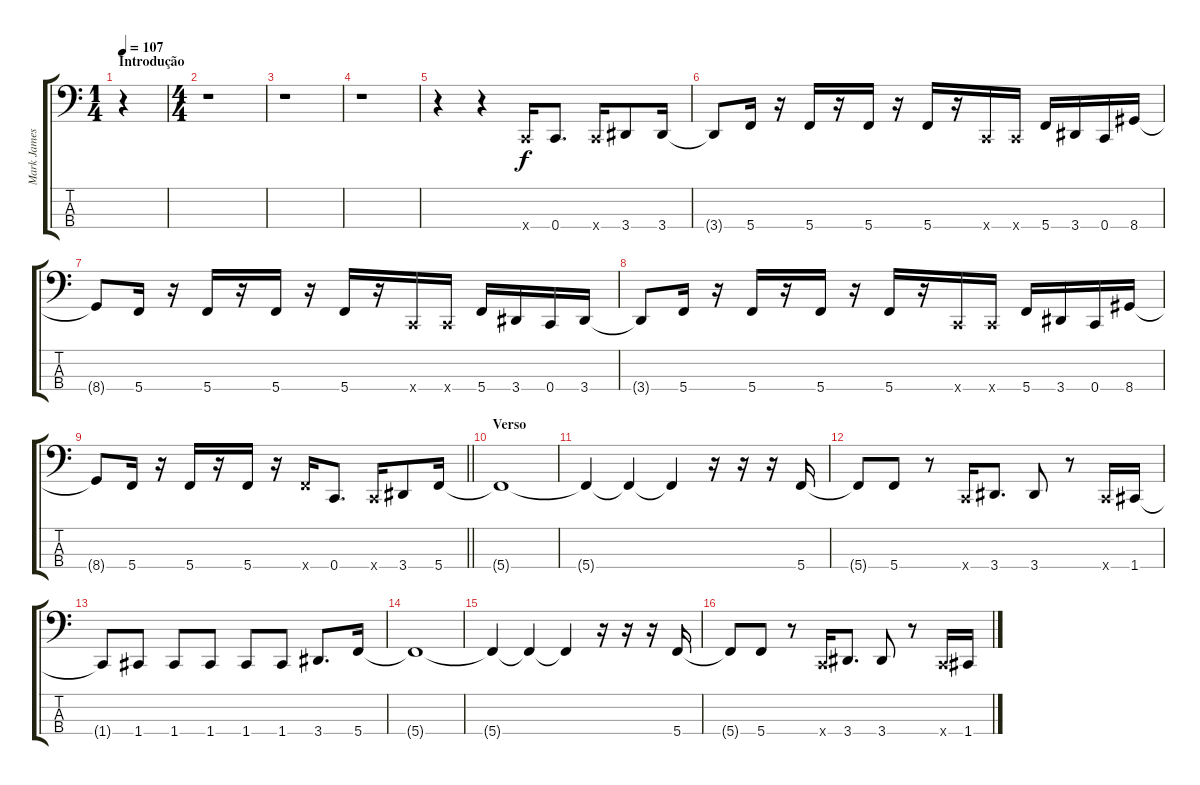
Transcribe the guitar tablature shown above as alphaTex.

\track ("Mark James" "Mark James") {instrument electricbasspick}
\staff {score tabs}
\tuning (F2 C2 G1 C1) {hide}
\ts (1 4)
\section ("" "Introdução")
\tempo 107
\clef f4
\ks c
r.4{dy f instrument electricbasspick} |
\ts (4 4)
r.1 |
r.1 |
r.1 |
r.4 r.4 0.4{x}.16 0.4.8{d} 0.4{x}.16 3.4.8 3.4.16 |
3.4{t}.8 5.4.16 r.16 5.4.16 r.16 5.4.16 r.16 5.4.16 r.16 0.4{x}.16 0.4{x}.16 5.4.16 3.4.16 0.4.16 8.4.16 |
8.4{t}.8 5.4.16 r.16 5.4.16 r.16 5.4.16 r.16 5.4.16 r.16 0.4{x}.16 0.4{x}.16 5.4.16 3.4.16 0.4.16 3.4.16 |
3.4{t}.8 5.4.16 r.16 5.4.16 r.16 5.4.16 r.16 5.4.16 r.16 0.4{x}.16 0.4{x}.16 5.4.16 3.4.16 0.4.16 8.4.16 |
\barLineRight lightlight
8.4{t}.8 5.4.16 r.16 5.4.16 r.16 5.4.16 r.16 5.4{x}.16 0.4.8{d} 0.4{x}.16 3.4.8 5.4.16 |
\section ("" "Verso")
5.4{t}.1 |
5.4{t}.4 5.4{t}.4 5.4{t}.4 r.16 r.16 r.16 5.4.16 |
5.4{t}.8 5.4.8 r.8 0.4{x}.16 3.4.8{d} 3.4.8 r.8 0.4{x}.16 1.4.16 |
1.4{t}.8 1.4.8 1.4.8 1.4.8 1.4.8 1.4.8 3.4.8{d} 5.4.16 |
5.4{t}.1 |
5.4{t}.4 5.4{t}.4 5.4{t}.4 r.16 r.16 r.16 5.4.16 |
5.4{t}.8 5.4.8 r.8 0.4{x}.16 3.4.8{d} 3.4.8 r.8 0.4{x}.16 1.4.16
